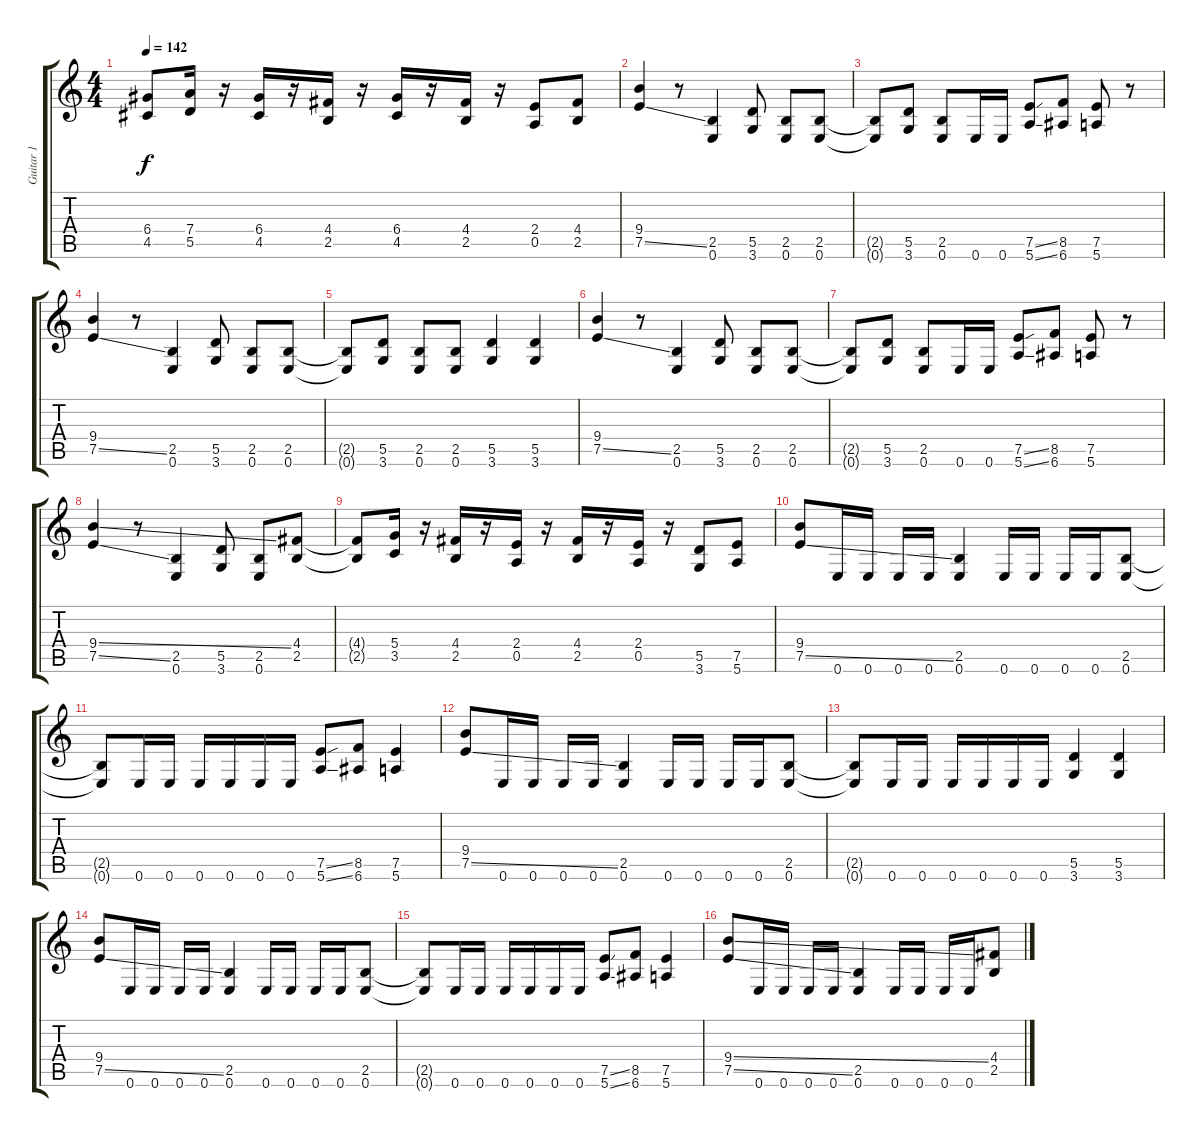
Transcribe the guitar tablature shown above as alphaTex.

\track ("Guitar 1" "Guitar 1") {instrument overdrivenguitar}
\staff {score tabs}
\tuning (E4 B3 G3 D3 A2 E2) {hide}
\ts (4 4)
\tempo 142
\clef g2
\ks c
(6.4{t} 4.5{t}).8{dy f} (7.4 5.5).16 r.16 (6.4 4.5).16 r.16 (4.4 2.5).16 r.16 (6.4 4.5).16 r.16 (4.4 2.5).16 r.16 (2.4 0.5).8 (4.4 2.5).8 |
(9.4 7.5{ss}).4{volume 14} r.8 (2.5 0.6).4 (5.5 3.6).8 (2.5 0.6).8 (2.5 0.6).8 |
(2.5{t} 0.6{t}).8 (5.5 3.6).8 (2.5 0.6).8 0.6.16 0.6.16 (7.5{ss} 5.6{ss}).8 (8.5 6.6).8 (7.5 5.6).8 r.8 |
(9.4 7.5{ss}).4 r.8 (2.5 0.6).4 (5.5 3.6).8 (2.5 0.6).8 (2.5 0.6).8 |
(2.5{t} 0.6{t}).8 (5.5 3.6).8 (2.5 0.6).8 (2.5 0.6).8 (5.5 3.6).4 (5.5 3.6).4 |
(9.4 7.5{ss}).4 r.8 (2.5 0.6).4 (5.5 3.6).8 (2.5 0.6).8 (2.5 0.6).8 |
(2.5{t} 0.6{t}).8 (5.5 3.6).8 (2.5 0.6).8 0.6.16 0.6.16 (7.5{ss} 5.6{ss}).8 (8.5 6.6).8 (7.5 5.6).8 r.8 |
(9.4{ss} 7.5{ss}).4 r.8 (2.5 0.6).4 (5.5 3.6).8 (2.5 0.6).8 (4.4 2.5).8 |
(4.4{t} 2.5{t}).8 (5.4 3.5).16 r.16 (4.4 2.5).16 r.16 (2.4 0.5).16 r.16 (4.4 2.5).16 r.16 (2.4 0.5).16 r.16 (5.5 3.6).8 (7.5 5.6).8 |
(9.4 7.5{ss}).8 0.6.16 0.6.16 0.6.16 0.6.16 (2.5 0.6).4 0.6.16 0.6.16 0.6.16 0.6.16 (2.5 0.6).8 |
(2.5{t} 0.6{t}).8 0.6.16 0.6.16 0.6.16 0.6.16 0.6.16 0.6.16 (7.5{ss} 5.6{ss}).8 (8.5 6.6).8 (7.5 5.6).4 |
(9.4 7.5{ss}).8 0.6.16 0.6.16 0.6.16 0.6.16 (2.5 0.6).4 0.6.16 0.6.16 0.6.16 0.6.16 (2.5 0.6).8 |
(2.5{t} 0.6{t}).8 0.6.16 0.6.16 0.6.16 0.6.16 0.6.16 0.6.16 (5.5 3.6).4 (5.5 3.6).4 |
(9.4 7.5{ss}).8 0.6.16 0.6.16 0.6.16 0.6.16 (2.5 0.6).4 0.6.16 0.6.16 0.6.16 0.6.16 (2.5 0.6).8 |
(2.5{t} 0.6{t}).8 0.6.16 0.6.16 0.6.16 0.6.16 0.6.16 0.6.16 (7.5{ss} 5.6{ss}).8 (8.5 6.6).8 (7.5 5.6).4 |
(9.4{ss} 7.5{ss}).8 0.6.16 0.6.16 0.6.16 0.6.16 (2.5 0.6).4 0.6.16 0.6.16 0.6.16 0.6.16 (4.4 2.5).8
